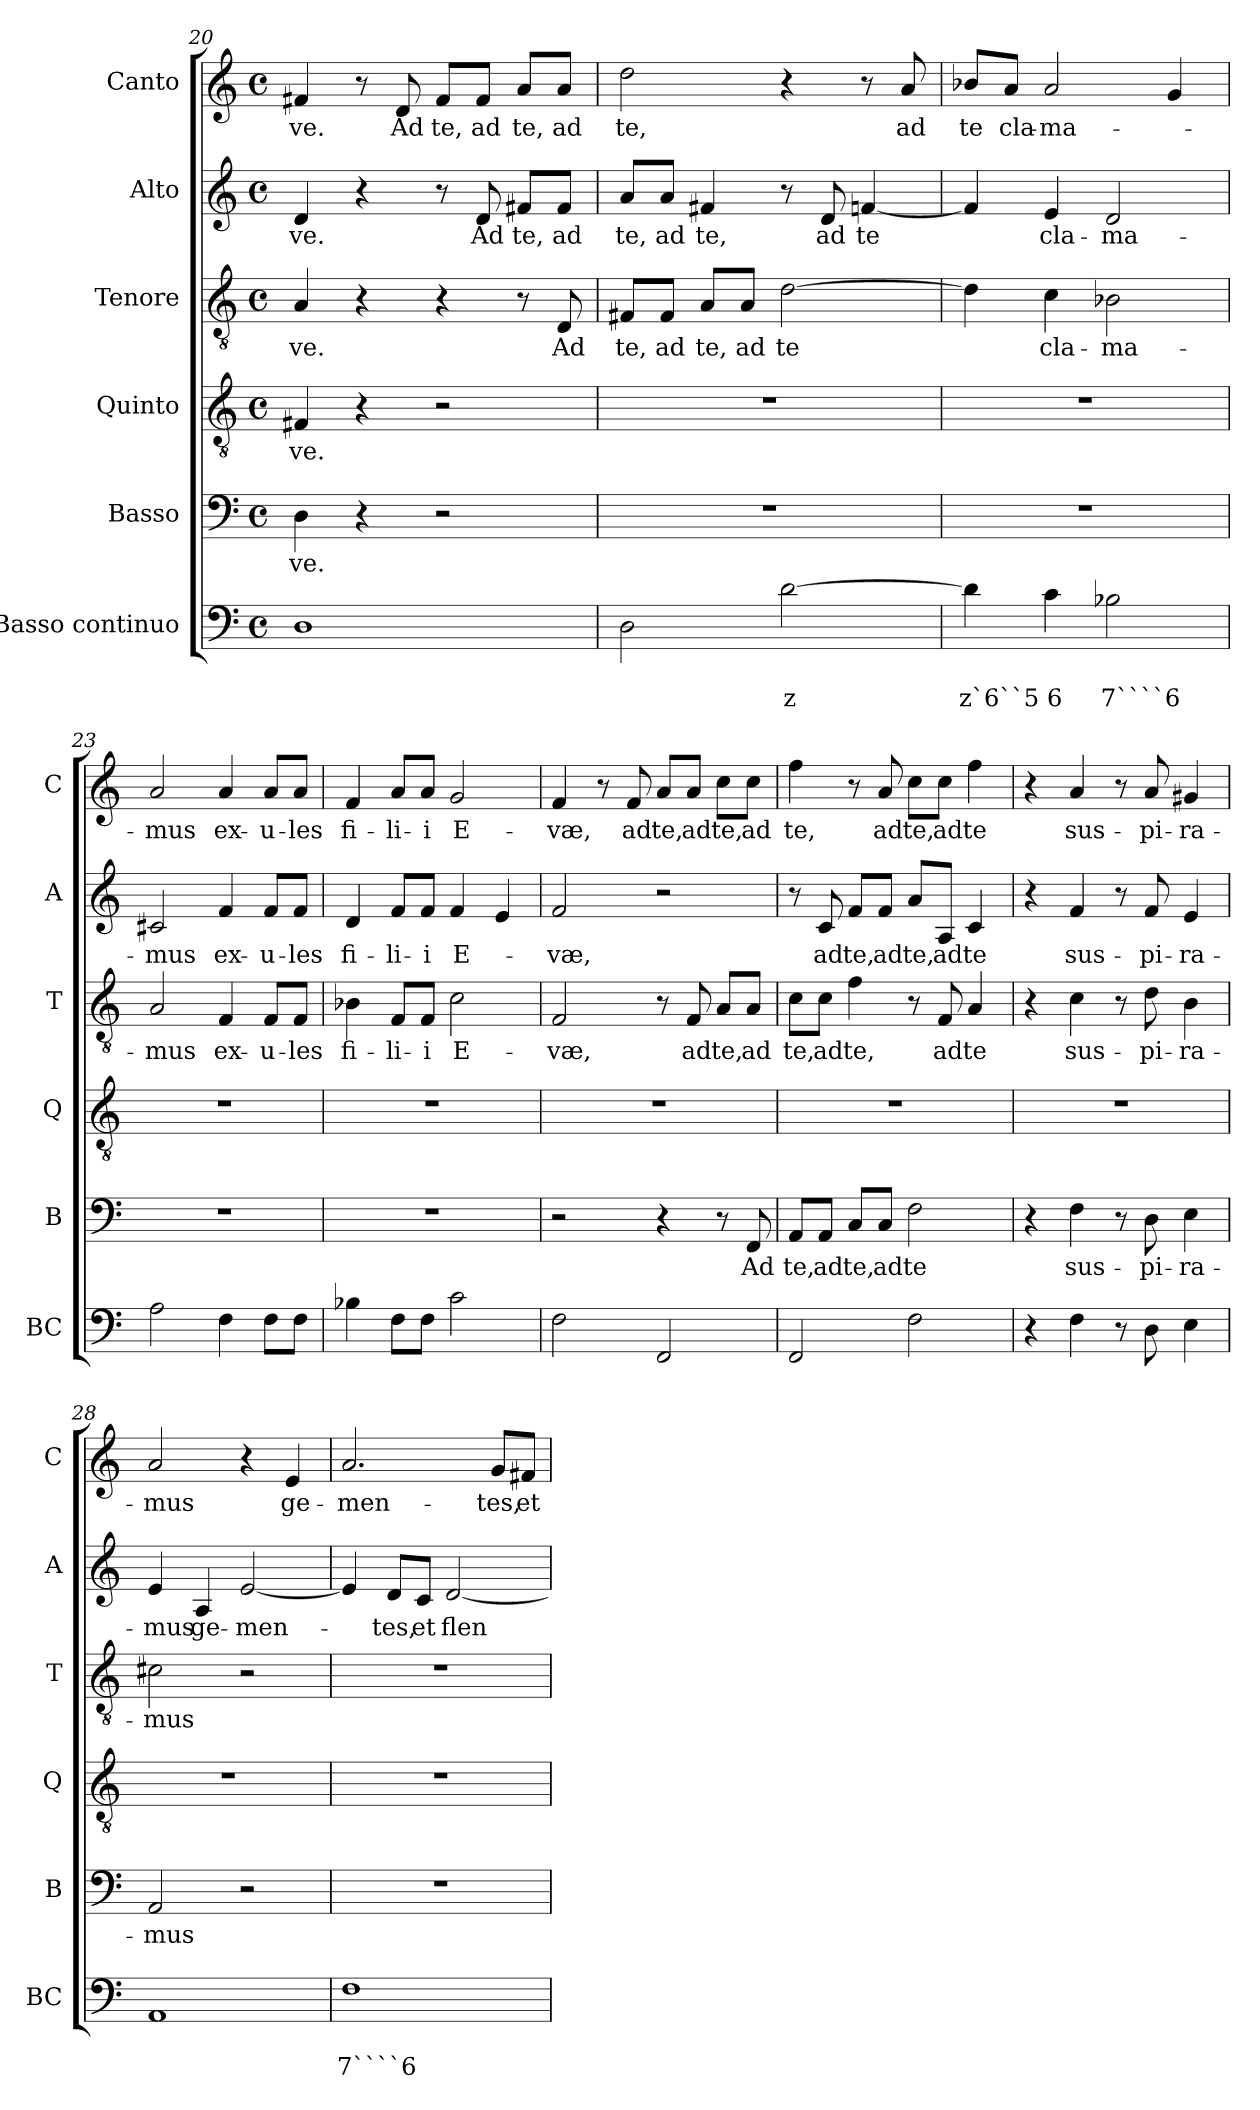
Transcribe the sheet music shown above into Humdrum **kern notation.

**kern	**text	**text	**kern	**text	**kern	**text	**kern	**text	**kern	**text	**kern	**text
*part6	*part6	*part6	*part5	*part5	*part4	*part4	*part3	*part3	*part2	*part2	*part1	*part1
*staff6	*staff6	*staff6	*staff5	*staff5	*staff4	*staff4	*staff3	*staff3	*staff2	*staff2	*staff1	*staff1
*I"Basso continuo	*	*	*I"Basso	*	*I"Quinto	*	*I"Tenore	*	*I"Alto	*	*I"Canto	*
*I'BC	*	*	*I'B	*	*I'Q	*	*I'T	*	*I'A	*	*I'C	*
*clefF4	*	*	*clefF4	*	*clefGv2	*	*clefGv2	*	*clefG2	*	*clefG2	*
*k[]	*	*	*k[]	*	*k[]	*	*k[]	*	*k[]	*	*k[]	*
*C:	*	*	*C:	*	*C:	*	*C:	*	*C:	*	*C:	*
*M4/4	*	*	*M4/4	*	*M4/4	*	*M4/4	*	*M4/4	*	*M4/4	*
*met(c)	*	*	*met(c)	*	*met(c)	*	*met(c)	*	*met(c)	*	*met(c)	*
=20	=20	=20	=20	=20	=20	=20	=20	=20	=20	=20	=20	=20
!	!	!	!	!LO:LY:b	!	!LO:LY:b	!	!LO:LY:b	!	!LO:LY:b	!	!LO:LY:b
1D	.	.	4D\	-ve.	4F#X/	-ve.	4A/	-ve.	4d/	-ve.	4f#X/	-ve.
.	.	.	4r	.	4r	.	4r	.	4r	.	8r	.
!	!	!	!	!	!	!	!	!	!	!	!	!LO:LY:b
.	.	.	.	.	.	.	.	.	.	.	8d/	Ad
!	!	!	!	!	!	!	!	!	!	!	!	!LO:LY:b
.	.	.	2r	.	2r	.	4r	.	8r	.	8f#/L	te,
!	!	!	!	!	!	!	!	!	!	!LO:LY:b	!	!LO:LY:b
.	.	.	.	.	.	.	.	.	8d/	Ad	8f#/J	ad
!	!	!	!	!	!	!	!	!	!	!LO:LY:b	!	!LO:LY:b
.	.	.	.	.	.	.	8r	.	8f#X/L	te,	8a/L	te,
!	!	!	!	!	!	!	!	!LO:LY:b	!	!LO:LY:b	!	!LO:LY:b
.	.	.	.	.	.	.	8D/	Ad	8f#/J	ad	8a/J	ad
!!LO:LB:g=z
=21	=21	=21	=21	=21	=21	=21	=21	=21	=21	=21	=21	=21
!	!	!	!	!	!	!	!	!LO:LY:b	!	!LO:LY:b	!	!LO:LY:b
2D\	.	.	1r	.	1r	.	8F#X/L	te,	8a/L	te,	2dd\	te,
!	!	!	!	!	!	!	!	!LO:LY:b	!	!LO:LY:b	!	!
.	.	.	.	.	.	.	8F#/J	ad	8a/J	ad	.	.
!	!	!	!	!	!	!	!	!LO:LY:b	!	!LO:LY:b	!	!
.	.	.	.	.	.	.	8A/L	te,	4f#X/	te,	.	.
!	!	!	!	!	!	!	!	!LO:LY:b	!	!	!	!
.	.	.	.	.	.	.	8A/J	ad	.	.	.	.
!	!	!LO:LY:b	!	!	!	!	!	!LO:LY:b	!	!	!	!
[2d\	.	z	.	.	.	.	[2d\	te	8r	.	4r	.
!	!	!	!	!	!	!	!	!	!	!LO:LY:b	!	!
.	.	.	.	.	.	.	.	.	8d/	ad	.	.
!	!	!	!	!	!	!	!	!	!	!LO:LY:b	!	!
.	.	.	.	.	.	.	.	.	[4fn/	te	8r	.
!	!	!	!	!	!	!	!	!	!	!	!	!LO:LY:b
.	.	.	.	.	.	.	.	.	.	.	8a/	ad
=22	=22	=22	=22	=22	=22	=22	=22	=22	=22	=22	=22	=22
!	!	!LO:LY:b	!	!	!	!	!	!	!	!	!	!LO:LY:b
4d\]	.	z`6``5	1r	.	1r	.	4d\]	.	4f/]	.	8b-X/L	te
!	!	!	!	!	!	!	!	!	!	!	!	!LO:LY:b
.	.	.	.	.	.	.	.	.	.	.	8a/J	cla-
!	!	!LO:LY:b	!	!	!	!	!	!LO:LY:b	!	!LO:LY:b	!	!LO:LY:b
4c\	.	6	.	.	.	.	4c\	cla-	4e/	cla-	2a/	-ma-
!	!	!LO:LY:b	!	!	!	!	!	!LO:LY:b	!	!LO:LY:b	!	!
2B-X\	.	7````6	.	.	.	.	2B-X\	-ma-	2d/	-ma-	.	.
.	.	.	.	.	.	.	.	.	.	.	4g/	.
=23	=23	=23	=23	=23	=23	=23	=23	=23	=23	=23	=23	=23
!	!	!	!	!	!	!	!	!LO:LY:b	!	!LO:LY:b	!	!LO:LY:b
2A\	.	.	1r	.	1r	.	2A/	-mus	2c#X/	-mus	2a/	-mus
!	!	!	!	!	!	!	!	!LO:LY:b	!	!LO:LY:b	!	!LO:LY:b
4F\	.	.	.	.	.	.	4F/	ex-	4f/	ex-	4a/	ex-
!	!	!	!	!	!	!	!	!LO:LY:b	!	!LO:LY:b	!	!LO:LY:b
8F\L	.	.	.	.	.	.	8F/L	-u-	8f/L	-u-	8a/L	-u-
!	!	!	!	!	!	!	!	!LO:LY:b	!	!LO:LY:b	!	!LO:LY:b
8F\J	.	.	.	.	.	.	8F/J	-les	8f/J	-les	8a/J	-les
=24	=24	=24	=24	=24	=24	=24	=24	=24	=24	=24	=24	=24
!	!	!	!	!	!	!	!	!LO:LY:b	!	!LO:LY:b	!	!LO:LY:b
4B-X\	.	.	1r	.	1r	.	4B-X\	fi-	4d/	fi-	4f/	fi-
!	!	!	!	!	!	!	!	!LO:LY:b	!	!LO:LY:b	!	!LO:LY:b
8F\L	.	.	.	.	.	.	8F/L	-li-	8f/L	-li-	8a/L	-li-
!	!	!	!	!	!	!	!	!LO:LY:b	!	!LO:LY:b	!	!LO:LY:b
8F\J	.	.	.	.	.	.	8F/J	-i	8f/J	-i	8a/J	-i
!	!	!	!	!	!	!	!	!LO:LY:b	!	!LO:LY:b	!	!LO:LY:b
2c\	.	.	.	.	.	.	2c\	E-	4f/	E-	2g/	E-
.	.	.	.	.	.	.	.	.	4e/	.	.	.
=25	=25	=25	=25	=25	=25	=25	=25	=25	=25	=25	=25	=25
!	!	!	!	!	!	!	!	!LO:LY:b	!	!LO:LY:b	!	!LO:LY:b
2F\	.	.	2r	.	1r	.	2F/	-væ,	2f/	-væ,	4f/	-væ,
.	.	.	.	.	.	.	.	.	.	.	8r	.
!	!	!	!	!	!	!	!	!	!	!	!	!LO:LY:b
.	.	.	.	.	.	.	.	.	.	.	8f/	ad
!	!	!	!	!	!	!	!	!	!	!	!	!LO:LY:b
2FF/	.	.	4r	.	.	.	8r	.	2r	.	8a/L	te,
!	!	!	!	!	!	!	!	!LO:LY:b	!	!	!	!LO:LY:b
.	.	.	.	.	.	.	8F/	ad	.	.	8a/J	ad
!	!	!	!	!	!	!	!	!LO:LY:b	!	!	!	!LO:LY:b
.	.	.	8r	.	.	.	8A/L	te,	.	.	8cc\L	te,
!	!	!	!	!LO:LY:b	!	!	!	!LO:LY:b	!	!	!	!LO:LY:b
.	.	.	8FF/	Ad	.	.	8A/J	ad	.	.	8cc\J	ad
!!LO:PB:g=z
=26	=26	=26	=26	=26	=26	=26	=26	=26	=26	=26	=26	=26
!	!	!	!	!LO:LY:b	!	!	!	!LO:LY:b	!	!	!	!LO:LY:b
2FF/	.	.	8AA/L	te,	1r	.	8c\L	te,	8r	.	4ff\	te,
!	!	!	!	!LO:LY:b	!	!	!	!LO:LY:b	!	!LO:LY:b	!	!
.	.	.	8AA/J	ad	.	.	8c\J	ad	8c/	ad	.	.
!	!	!	!	!LO:LY:b	!	!	!	!LO:LY:b	!	!LO:LY:b	!	!
.	.	.	8C/L	te,	.	.	4f\	te,	8f/L	te,	8r	.
!	!	!	!	!LO:LY:b	!	!	!	!	!	!LO:LY:b	!	!LO:LY:b
.	.	.	8C/J	ad	.	.	.	.	8f/J	ad	8a/	ad
!	!	!	!	!LO:LY:b	!	!	!	!	!	!LO:LY:b	!	!LO:LY:b
2F\	.	.	2F\	te	.	.	8r	.	8a/L	te,	8cc\L	te,
!	!	!	!	!	!	!	!	!LO:LY:b	!	!LO:LY:b	!	!LO:LY:b
.	.	.	.	.	.	.	8F/	ad	8A/J	ad	8cc\J	ad
!	!	!	!	!	!	!	!	!LO:LY:b	!	!LO:LY:b	!	!LO:LY:b
.	.	.	.	.	.	.	4A/	te	4c/	te	4ff\	te
=27	=27	=27	=27	=27	=27	=27	=27	=27	=27	=27	=27	=27
4r	.	.	4r	.	1r	.	4r	.	4r	.	4r	.
!	!	!	!	!LO:LY:b	!	!	!	!LO:LY:b	!	!LO:LY:b	!	!LO:LY:b
4F\	.	.	4F\	sus-	.	.	4c\	sus-	4f/	sus-	4a/	sus-
8r	.	.	8r	.	.	.	8r	.	8r	.	8r	.
!	!	!	!	!LO:LY:b	!	!	!	!LO:LY:b	!	!LO:LY:b	!	!LO:LY:b
8D\	.	.	8D\	-pi-	.	.	8d\	-pi-	8f/	-pi-	8a/	-pi-
!	!	!	!	!LO:LY:b	!	!	!	!LO:LY:b	!	!LO:LY:b	!	!LO:LY:b
4E\	.	.	4E\	-ra-	.	.	4B\	-ra-	4e/	-ra-	4g#X/	-ra-
=28	=28	=28	=28	=28	=28	=28	=28	=28	=28	=28	=28	=28
!	!	!	!	!LO:LY:b	!	!	!	!LO:LY:b	!	!LO:LY:b	!	!LO:LY:b
1AA	.	.	2AA/	-mus	1r	.	2c#X\	-mus	4e/	-mus	2a/	-mus
!	!	!	!	!	!	!	!	!	!	!LO:LY:b	!	!
.	.	.	.	.	.	.	.	.	4A/	ge-	.	.
!	!	!	!	!	!	!	!	!	!	!LO:LY:b	!	!
.	.	.	2r	.	.	.	2r	.	[2e/	-men-	4r	.
!	!	!	!	!	!	!	!	!	!	!	!	!LO:LY:b
.	.	.	.	.	.	.	.	.	.	.	4e/	ge-
=29	=29	=29	=29	=29	=29	=29	=29	=29	=29	=29	=29	=29
!	!	!LO:LY:b	!	!	!	!	!	!	!	!	!	!LO:LY:b
1F	.	7````6	1r	.	1r	.	1r	.	4e/]	.	2.a/	-men-
!	!	!	!	!	!	!	!	!	!	!LO:LY:b	!	!
.	.	.	.	.	.	.	.	.	8d/L	-tes,	.	.
!	!	!	!	!	!	!	!	!	!	!LO:LY:b	!	!
.	.	.	.	.	.	.	.	.	8c/J	et	.	.
!	!	!	!	!	!	!	!	!	!	!LO:LY:b	!	!
.	.	.	.	.	.	.	.	.	[2d/	flen-	.	.
!	!	!	!	!	!	!	!	!	!	!	!	!LO:LY:b
.	.	.	.	.	.	.	.	.	.	.	8g/L	-tes,
!	!	!	!	!	!	!	!	!	!	!	!	!LO:LY:b
.	.	.	.	.	.	.	.	.	.	.	8f#X/J	et
=	=	=	=	=	=	=	=	=	=	=	=	=
*-	*-	*-	*-	*-	*-	*-	*-	*-	*-	*-	*-	*-
